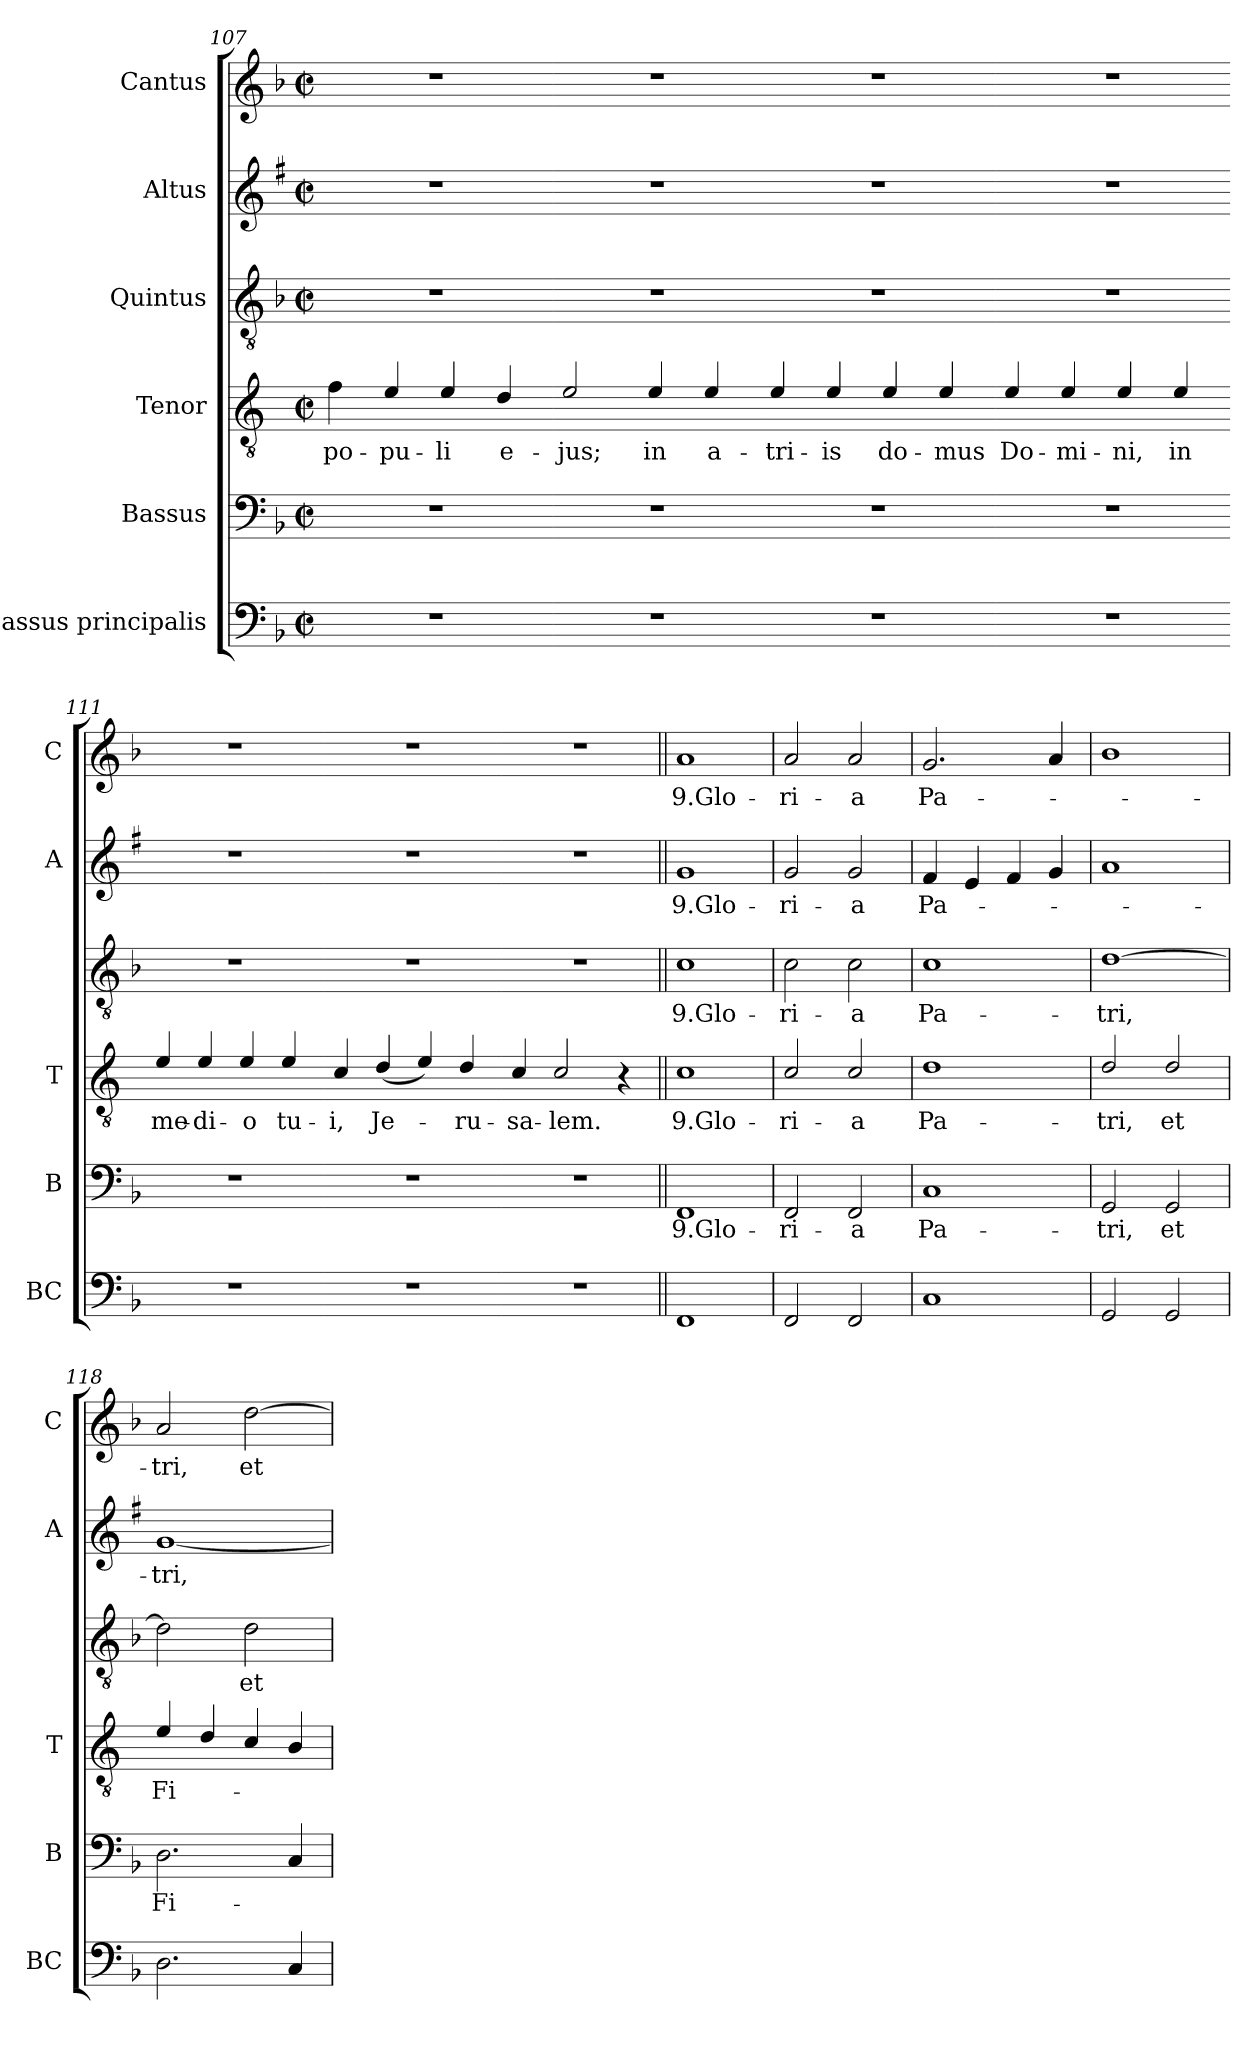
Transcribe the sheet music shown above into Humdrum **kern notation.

**kern	**kern	**text	**kern	**text	**kern	**text	**kern	**text	**kern	**text
*part6	*part5	*part5	*part4	*part4	*part3	*part3	*part2	*part2	*part1	*part1
*staff6	*staff5	*staff5	*staff4	*staff4	*staff3	*staff3	*staff2	*staff2	*staff1	*staff1
*I"Bassus principalis	*I"Bassus	*	*I"Tenor	*	*I"Quintus	*	*I"Altus	*	*I"Cantus	*
*I'BC	*I'B	*	*I'T	*	*	*	*I'A	*	*I'C	*
*clefF4	*clefF4	*	*clefGv2	*	*clefGv2	*	*clefG2	*	*clefG2	*
*	*	*	*ITrd4c7	*	*	*	*ITrd1c2	*	*	*
*k[b-]	*k[b-]	*	*k[b-]	*	*k[b-]	*	*k[b-]	*	*k[b-]	*
*F:	*F:	*	*F:	*	*F:	*	*F:	*	*F:	*
*M2/2	*M2/2	*	*M2/2	*	*M2/2	*	*M2/2	*	*M2/2	*
*met(c|)	*met(c|)	*	*met(c|)	*	*met(c|)	*	*met(c|)	*	*met(c|)	*
=107	=107	=107	=107	=107	=107	=107	=107	=107	=107	=107
!	!	!	!	!LO:LY:b	!	!	!	!	!	!
1r	1r	.	4B-\	po-	1r	.	1r	.	1r	.
!	!	!	!	!LO:LY:b	!	!	!	!	!	!
.	.	.	4A/	-pu-	.	.	.	.	.	.
!	!	!	!	!LO:LY:b	!	!	!	!	!	!
.	.	.	4A/	-li	.	.	.	.	.	.
!	!	!	!	!LO:LY:b	!	!	!	!	!	!
.	.	.	4G/	e-	.	.	.	.	.	.
=108-	=108-	=108-	=108-	=108-	=108-	=108-	=108-	=108-	=108-	=108-
!	!	!	!	!LO:LY:b	!	!	!	!	!	!
1r	1r	.	2A/	-jus;	1r	.	1r	.	1r	.
!	!	!	!	!LO:LY:b	!	!	!	!	!	!
.	.	.	4A/	in	.	.	.	.	.	.
!	!	!	!	!LO:LY:b	!	!	!	!	!	!
.	.	.	4A/	a-	.	.	.	.	.	.
=109-	=109-	=109-	=109-	=109-	=109-	=109-	=109-	=109-	=109-	=109-
!	!	!	!	!LO:LY:b	!	!	!	!	!	!
1r	1r	.	4A/	-tri-	1r	.	1r	.	1r	.
!	!	!	!	!LO:LY:b	!	!	!	!	!	!
.	.	.	4A/	-is	.	.	.	.	.	.
!	!	!	!	!LO:LY:b	!	!	!	!	!	!
.	.	.	4A/	do-	.	.	.	.	.	.
!	!	!	!	!LO:LY:b	!	!	!	!	!	!
.	.	.	4A/	-mus	.	.	.	.	.	.
=110-	=110-	=110-	=110-	=110-	=110-	=110-	=110-	=110-	=110-	=110-
!	!	!	!	!LO:LY:b	!	!	!	!	!	!
1r	1r	.	4A/	Do-	1r	.	1r	.	1r	.
!	!	!	!	!LO:LY:b	!	!	!	!	!	!
.	.	.	4A/	-mi-	.	.	.	.	.	.
!	!	!	!	!LO:LY:b	!	!	!	!	!	!
.	.	.	4A/	-ni,	.	.	.	.	.	.
!	!	!	!	!LO:LY:b	!	!	!	!	!	!
.	.	.	4A/	in	.	.	.	.	.	.
!!LO:LB:g=z
=111-	=111-	=111-	=111-	=111-	=111-	=111-	=111-	=111-	=111-	=111-
!	!	!	!	!LO:LY:b	!	!	!	!	!	!
1r	1r	.	4A/	me-	1r	.	1r	.	1r	.
!	!	!	!	!LO:LY:b	!	!	!	!	!	!
.	.	.	4A/	-di-	.	.	.	.	.	.
!	!	!	!	!LO:LY:b	!	!	!	!	!	!
.	.	.	4A/	-o	.	.	.	.	.	.
!	!	!	!	!LO:LY:b	!	!	!	!	!	!
.	.	.	4A/	tu-	.	.	.	.	.	.
=112-	=112-	=112-	=112-	=112-	=112-	=112-	=112-	=112-	=112-	=112-
!	!	!	!	!LO:LY:b	!	!	!	!	!	!
1r	1r	.	4F/	-i,	1r	.	1r	.	1r	.
!	!	!	!	!LO:LY:b	!	!	!	!	!	!
.	.	.	(<4G/	Je-	.	.	.	.	.	.
.	.	.	4A/)	.	.	.	.	.	.	.
!	!	!	!	!LO:LY:b	!	!	!	!	!	!
.	.	.	4G/	-ru-	.	.	.	.	.	.
=113-	=113-	=113-	=113-	=113-	=113-	=113-	=113-	=113-	=113-	=113-
!	!	!	!	!LO:LY:b	!	!	!	!	!	!
1r	1r	.	4F/	-sa-	1r	.	1r	.	1r	.
!	!	!	!	!LO:LY:b	!	!	!	!	!	!
.	.	.	2F/	-lem.	.	.	.	.	.	.
.	.	.	4r	.	.	.	.	.	.	.
=114||	=114||	=114||	=114||	=114||	=114||	=114||	=114||	=114||	=114||	=114||
!	!	!LO:LY:b	!	!LO:LY:b	!	!LO:LY:b	!	!LO:LY:b	!	!LO:LY:b
1FF	1FF	9.Glo-	1F	9.Glo-	1c	9.Glo-	1f	9.Glo-	1a	9.Glo-
=115	=115	=115	=115	=115	=115	=115	=115	=115	=115	=115
!	!	!LO:LY:b	!	!LO:LY:b	!	!LO:LY:b	!	!LO:LY:b	!	!LO:LY:b
2FF/	2FF/	-ri-	2F/	-ri-	2c\	-ri-	2f/	-ri-	2a/	-ri-
!	!	!LO:LY:b	!	!LO:LY:b	!	!LO:LY:b	!	!LO:LY:b	!	!LO:LY:b
2FF/	2FF/	-a	2F/	-a	2c\	-a	2f/	-a	2a/	-a
=116	=116	=116	=116	=116	=116	=116	=116	=116	=116	=116
!	!	!LO:LY:b	!	!LO:LY:b	!	!LO:LY:b	!	!LO:LY:b	!	!LO:LY:b
1C	1C	Pa-	1G	Pa-	1c	Pa-	4e/	Pa-	2.g/	Pa-
.	.	.	.	.	.	.	4d/	.	.	.
.	.	.	.	.	.	.	4e/	.	.	.
.	.	.	.	.	.	.	4f/	.	4a/	.
=117	=117	=117	=117	=117	=117	=117	=117	=117	=117	=117
!	!	!LO:LY:b	!	!LO:LY:b	!	!LO:LY:b	!	!	!	!
2GG/	2GG/	-tri,	2G/	-tri,	[1d	-tri,	1g	.	1b-	.
!	!	!LO:LY:b	!	!LO:LY:b	!	!	!	!	!	!
2GG/	2GG/	et	2G/	et	.	.	.	.	.	.
=118	=118	=118	=118	=118	=118	=118	=118	=118	=118	=118
!	!	!LO:LY:b	!	!LO:LY:b	!	!	!	!LO:LY:b	!	!LO:LY:b
2.D\	2.D\	Fi-	4A/	Fi-	2d\]	.	[1f	-tri,	2a/	-tri,
.	.	.	4G/	.	.	.	.	.	.	.
!	!	!	!	!	!	!LO:LY:b	!	!	!	!LO:LY:b
.	.	.	4F/	.	2d\	et	.	.	[2dd\	et
4C/	4C/	.	4E/	.	.	.	.	.	.	.
=	=	=	=	=	=	=	=	=	=	=
*-	*-	*-	*-	*-	*-	*-	*-	*-	*-	*-
